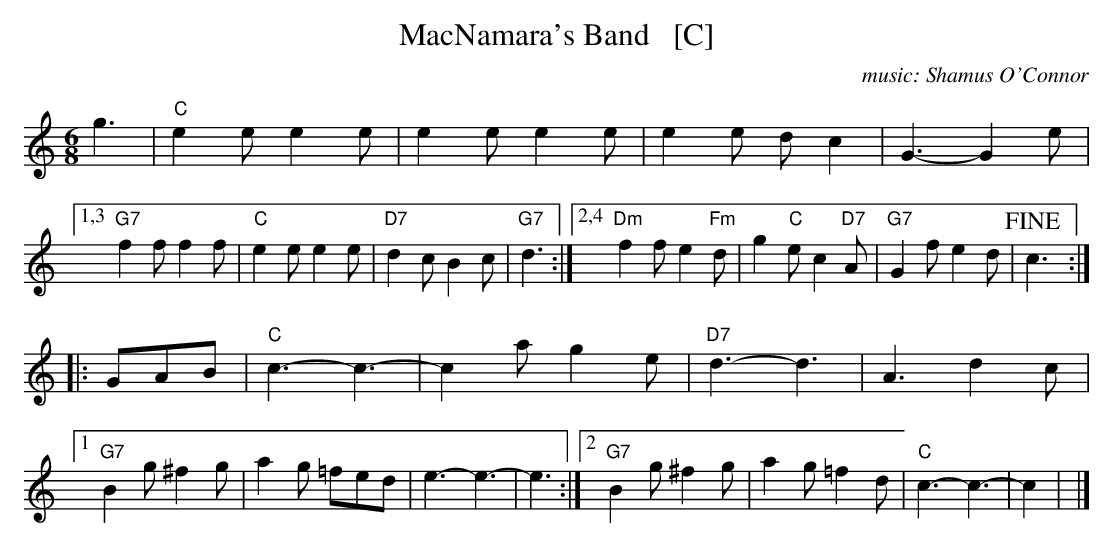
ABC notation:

X:1
T: MacNamara's Band   [C]
C: music: Shamus O'Connor
L: 1/8
M: 6/8
K: C
g3 | "C"e2e e2e | e2e e2e | e2e dc2 | G3- G2e |\
[1,3 "G7"f2f f2f | "C"e2e e2e | "D7"d2c B2c | "G7"d3 :|\
[2,4 "Dm"f2f e2 "Fm"d | g2 "C"e c2 "D7"A | "G7"G2f e2d | !fine!c3 :|
|:\
GAB | "C"c3- c3- | c2a g2e | "D7"d3- d3 | A3 d2c |\
[1 "G7"B2g ^f2g | a2g =fed | e3- e3- | e3 :|\
[2 "G7"B2g ^f2g | a2g =f2d | "C"c3- c3- | c2 | |]
